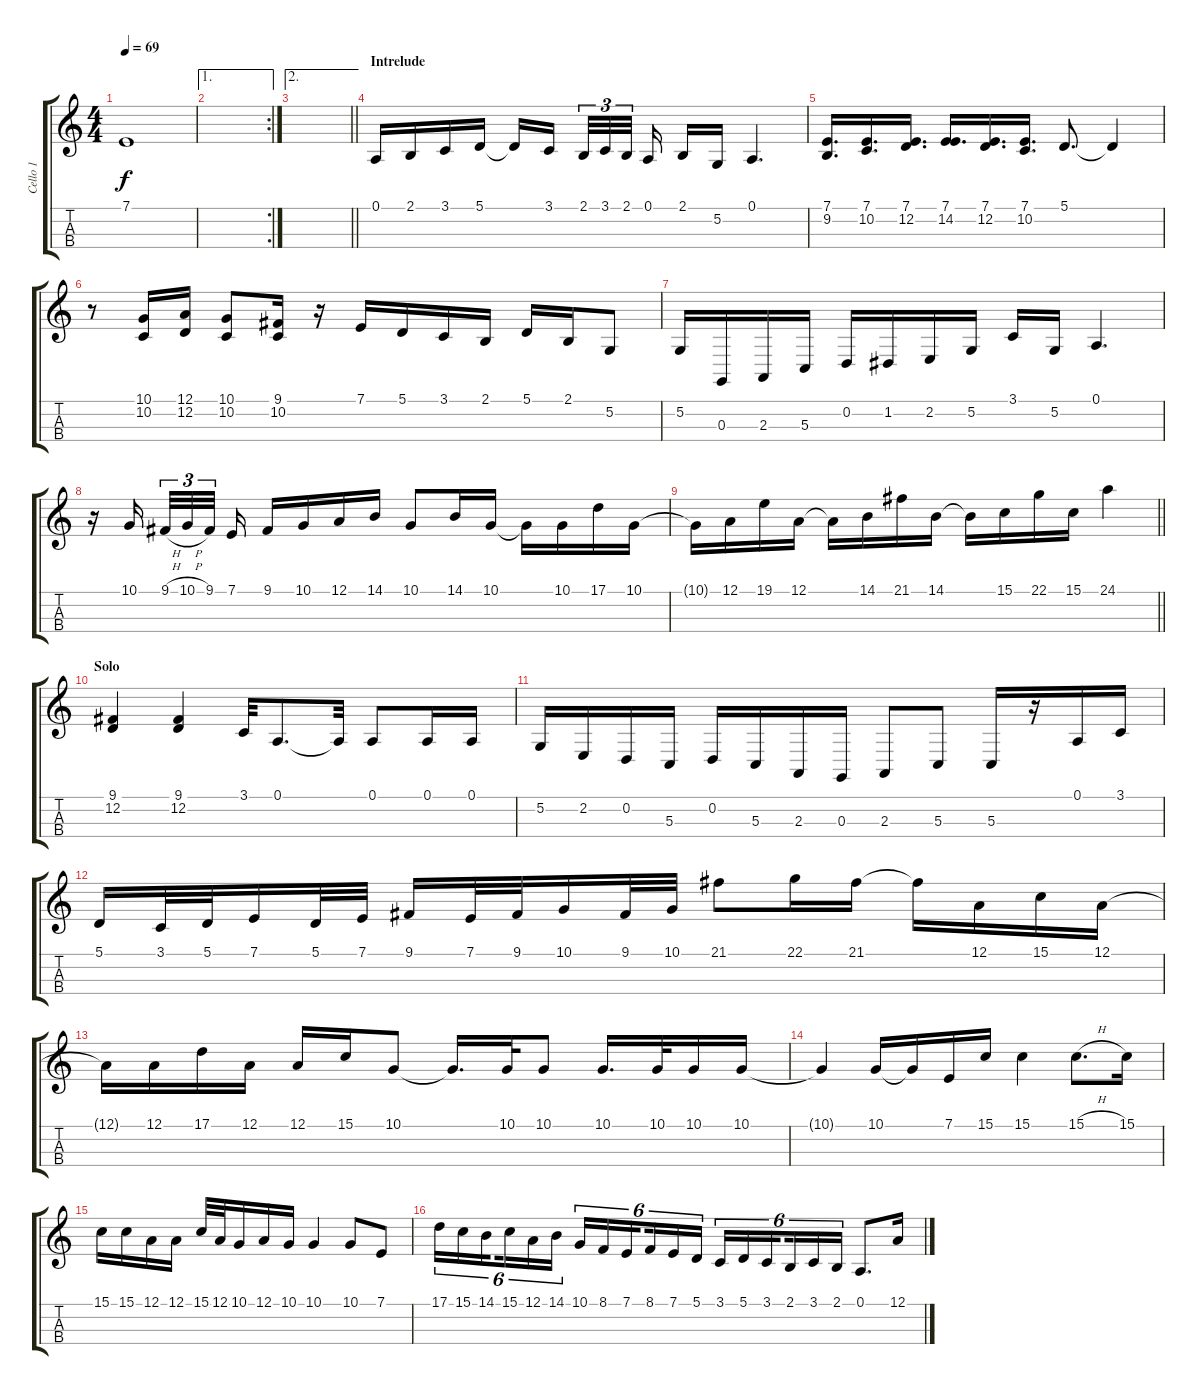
\track ("Cello 1" "Cello 1") {instrument cello}
\staff {score tabs}
\tuning (A3 D3 G2 C2) {hide}
\ts (4 4)
\tempo 69
\clef g2
\ks c
7.1.1{dy f} |
\ae 1
\rc 2
|
\ae 2
\barLineRight lightlight
|
\section ("" "Intrelude")
0.1.16 2.1.16 3.1.16 5.1.16 5.1{t}.16 3.1.16{beam splitsecondary} 2.1.32{tu (3 2)} 3.1.32{tu (3 2)} 2.1.32{tu (3 2) beam splitsecondary} 0.1.16 2.1.16 5.2.16 0.1.4{d} |
(7.1 9.2).16{d} (7.1 10.2).16{d} (7.1 12.2).16{d} (7.1 14.2).16{d} (7.1 12.2).16{d} (7.1 10.2).16{d} 5.1.8{d} 5.1{t}.4 |
r.8 (10.1 10.2).16 (12.1 12.2).16 (10.1 10.2).8 (9.1 10.2).16 r.16 7.1.16 5.1.16 3.1.16 2.1.16 5.1.16 2.1.16 5.2.8 |
5.2.16 0.3.16 2.3.16 5.3.16 0.2.16 1.2.16 2.2.16 5.2.16 3.1.16 5.2.16 0.1.4{d} |
r.16 10.1.16{beam splitsecondary} 9.1{h}.32{tu (3 2)} 10.1{h}.32{tu (3 2)} 9.1.32{tu (3 2) beam splitsecondary} 7.1.16 9.1.16 10.1.16 12.1.16 14.1.16 10.1.8 14.1.16 10.1.16 10.1{t}.16 10.1.16 17.1.16 10.1.16 |
\barLineRight lightlight
10.1{t}.16 12.1.16 19.1.16 12.1.16 12.1{t}.16 14.1.16 21.1.16 14.1.16 14.1{t}.16 15.1.16 22.1.16 15.1.16 24.1.4 |
\section ("" "Solo")
(9.1 12.2).4 (9.1 12.2).4 3.1.32 0.1.8{d} 0.1{t}.32 0.1.8 0.1.16 0.1.16 |
5.2.16 2.2.16 0.2.16 5.3.16 0.2.16 5.3.16 2.3.16 0.3.16 2.3.8 5.3.8 5.3.16 r.16 0.1.16 3.1.16 |
5.1.16 3.1.32 5.1.32 7.1.16 5.1.32 7.1.32 9.1.16 7.1.32 9.1.32 10.1.16 9.1.32 10.1.32 21.1.8 22.1.16 21.1.16 21.1{t}.16 12.1.16 15.1.16 12.1.16 |
12.1{t}.16 12.1.16 17.1.16 12.1.16 12.1.16 15.1.16 10.1.8 10.1{t}.16{d} 10.1.32 10.1.8 10.1.16{d} 10.1.32 10.1.16 10.1.16 |
10.1{t}.4 10.1.16 10.1{t}.16 7.1.16 15.1.16 15.1.4 15.1{h}.8{d} 15.1.16 |
15.1.16 15.1.16 12.1.16 12.1.16 15.1.32 12.1.32 10.1.16 12.1.16 10.1.16 10.1.4 10.1.8 7.1.8 |
17.1.16{tu (6 4)} 15.1.16{tu (6 4)} 14.1.16{tu (6 4) beam splitsecondary} 15.1.16{tu (6 4)} 12.1.16{tu (6 4)} 14.1.16{tu (6 4)} 10.1.16{tu (6 4)} 8.1.16{tu (6 4)} 7.1.16{tu (6 4) beam splitsecondary} 8.1.16{tu (6 4)} 7.1.16{tu (6 4)} 5.1.16{tu (6 4)} 3.1.16{tu (6 4)} 5.1.16{tu (6 4)} 3.1.16{tu (6 4) beam splitsecondary} 2.1.16{tu (6 4)} 3.1.16{tu (6 4)} 2.1.16{tu (6 4)} 0.1.8{d} 12.1.16
